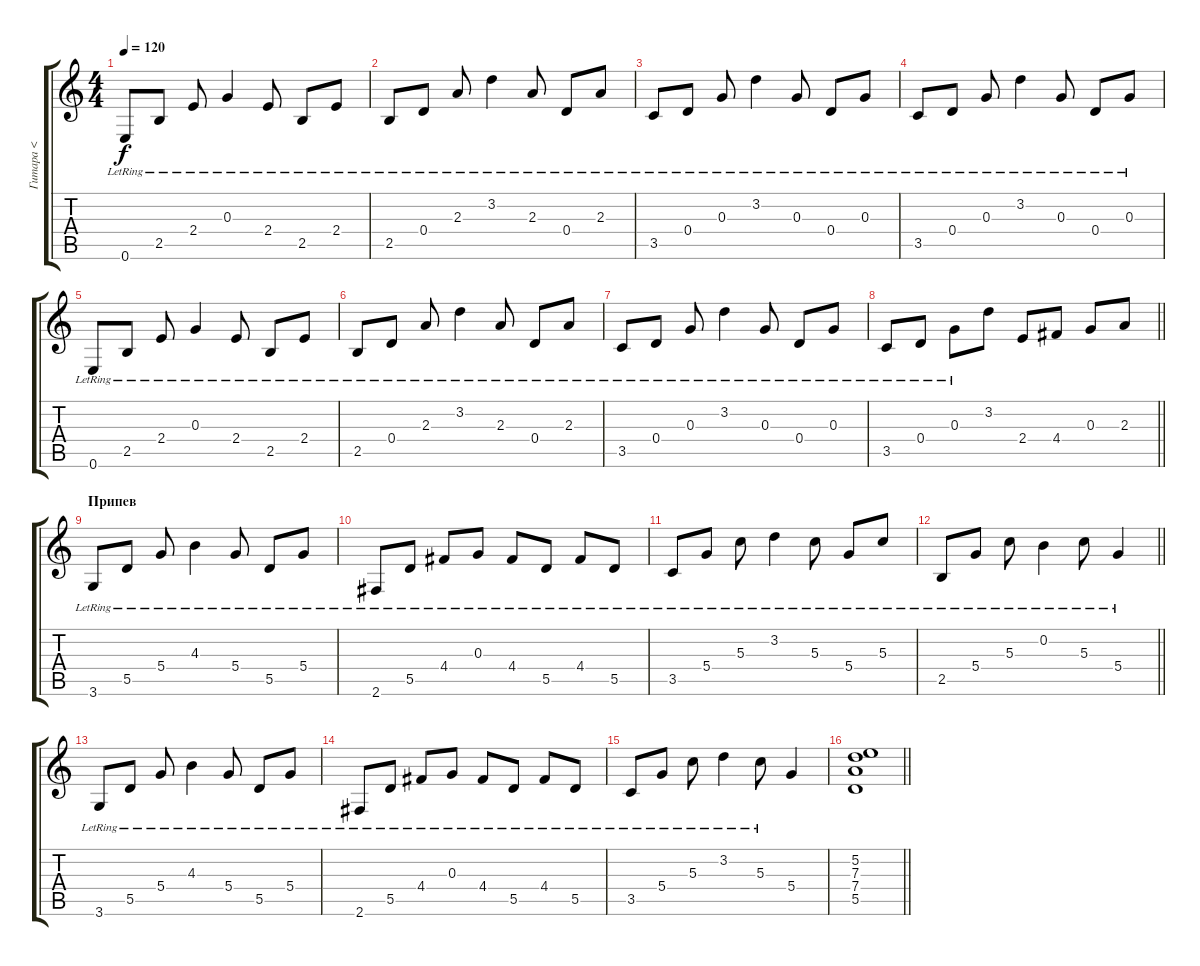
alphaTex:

\track ("Гитара <" "Гитара <") {instrument acousticguitarsteel}
\staff {score tabs}
\tuning (E4 B3 G3 D3 A2 E2) {hide}
\ts (4 4)
\tempo 120
\clef g2
\ks c
0.6{lr}.8{dy f} 2.5{lr}.8 2.4{lr}.8 0.3{lr}.4 2.4{lr}.8 2.5{lr}.8 2.4{lr}.8 |
2.5{lr}.8 0.4{lr}.8 2.3{lr}.8 3.2{lr}.4 2.3{lr}.8 0.4{lr}.8 2.3{lr}.8 |
3.5{lr}.8 0.4{lr}.8 0.3{lr}.8 3.2{lr}.4 0.3{lr}.8 0.4{lr}.8 0.3{lr}.8 |
3.5{lr}.8 0.4{lr}.8 0.3{lr}.8 3.2{lr}.4 0.3{lr}.8 0.4{lr}.8 0.3{lr}.8 |
0.6{lr}.8 2.5{lr}.8 2.4{lr}.8 0.3{lr}.4 2.4{lr}.8 2.5{lr}.8 2.4{lr}.8 |
2.5{lr}.8 0.4{lr}.8 2.3{lr}.8 3.2{lr}.4 2.3{lr}.8 0.4{lr}.8 2.3{lr}.8 |
3.5{lr}.8 0.4{lr}.8 0.3{lr}.8 3.2{lr}.4 0.3{lr}.8 0.4{lr}.8 0.3{lr}.8 |
\barLineRight lightlight
3.5{lr}.8 0.4{lr}.8 0.3{lr}.8 3.2.8 2.4.8 4.4.8 0.3.8 2.3.8 |
\section ("" "Припев")
3.6{lr}.8 5.5{lr}.8 5.4{lr}.8 4.3{lr}.4 5.4{lr}.8 5.5{lr}.8 5.4{lr}.8 |
2.6{lr}.8 5.5{lr}.8 4.4{lr}.8 0.3{lr}.8 4.4{lr}.8 5.5{lr}.8 4.4{lr}.8 5.5{lr}.8 |
3.5{lr}.8 5.4{lr}.8 5.3{lr}.8 3.2{lr}.4 5.3{lr}.8 5.4{lr}.8 5.3{lr}.8 |
\barLineRight lightlight
2.5{lr}.8 5.4{lr}.8 5.3{lr}.8 0.2{lr}.4 5.3{lr}.8 5.4{lr}.4 |
3.6{lr}.8 5.5{lr}.8 5.4{lr}.8 4.3{lr}.4 5.4{lr}.8 5.5{lr}.8 5.4{lr}.8 |
2.6{lr}.8 5.5{lr}.8 4.4{lr}.8 0.3{lr}.8 4.4{lr}.8 5.5{lr}.8 4.4{lr}.8 5.5{lr}.8 |
3.5{lr}.8 5.4{lr}.8 5.3{lr}.8 3.2{lr}.4 5.3{lr}.8 5.4.4 |
\barLineRight lightlight
(5.2 7.3 7.4 5.5).1
